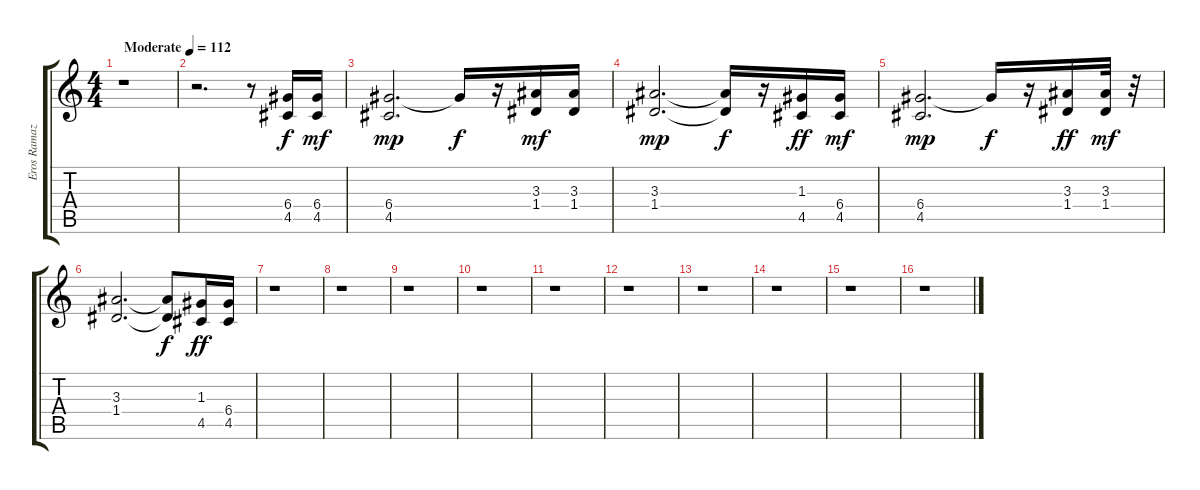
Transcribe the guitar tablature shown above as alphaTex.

\track ("Eros Ramazzotti" "Eros Ramaz") {instrument overdrivenguitar}
\staff {score tabs}
\tuning (E4 B3 G3 D3 A2 E2) {hide}
\ts (4 4)
\tempo (112 "Moderate")
\clef g2
\ks c
r.1{dy f instrument overdrivenguitar} |
r.2{d} r.8 (6.4 4.5).16 (6.4 4.5).16{dy mf} |
(6.4 4.5).2{d dy mp} 6.4{t}.16{dy f} r.16 (3.3 1.4).16{dy mf volume 5} (3.3 1.4).16 |
(3.3 1.4).2{d dy mp} (3.3{t} 1.4{t}).16{dy f} r.16 (1.3 4.5).16{dy ff volume 5} (6.4 4.5).16{dy mf} |
(6.4 4.5).2{d dy mp} 6.4{t}.16{dy f} r.16 (3.3 1.4).16{dy ff volume 5} (3.3 1.4).32{dy mf} r.32 |
(3.3 1.4).2{d} (3.3{t} 1.4{t}).8{dy f} (1.3 4.5).16{dy ff volume 5} (6.4 4.5).16 |
r.1 |
r.1 |
r.1 |
r.1 |
r.1 |
r.1 |
r.1 |
r.1 |
r.1 |
r.1
